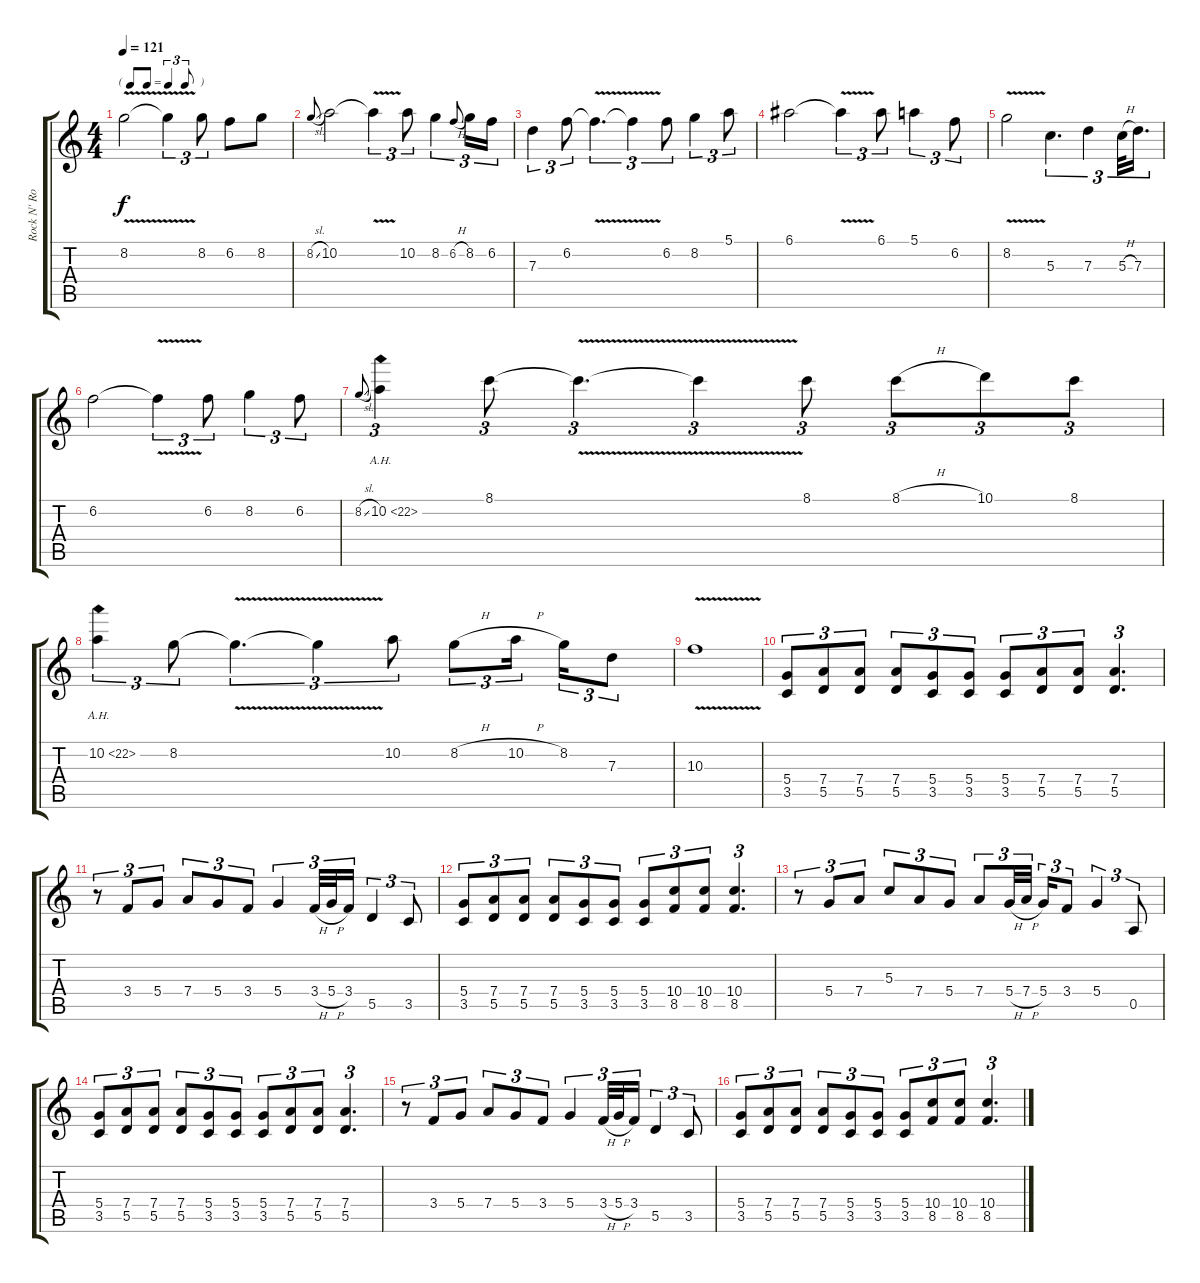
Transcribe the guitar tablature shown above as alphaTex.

\track ("Rock N' Rolf" "Rock N' Ro") {instrument distortionguitar}
\staff {score tabs}
\tuning (E4 B3 G3 D3 A2 E2) {hide}
\ts (4 4)
\tf triplet8th
\tempo 121
\clef g2
\ks c
8.2{v}.2{dy f} 8.2{t}.4{tu (3 2)} 8.2.8{tu (3 2)} 6.2.8 8.2.8 |
8.2{sl}.8{gr onbeat} 10.2.2 10.2{v t}.4{tu (3 2)} 10.2.8{tu (3 2)} 8.2.4{tu (3 2)} 6.2{h}.8{gr onbeat} 8.2.16{tu (3 2)} 6.2.16{tu (3 2)} |
7.3.4{tu (3 2)} 6.2.8{tu (3 2)} 6.2{v t}.4{d tu (3 2)} 6.2{t}.4{tu (3 2)} 6.2.8{tu (3 2)} 8.2.4{tu (3 2)} 5.1.8{tu (3 2)} |
6.1.2 6.1{v t}.4{tu (3 2)} 6.1.8{tu (3 2)} 5.1.4{tu (3 2)} 6.2.8{tu (3 2)} |
8.2{v}.2 5.3.4{d tu (3 2)} 7.3.4{tu (3 2)} 5.3{h}.32{tu (3 2)} 7.3.16{d tu (3 2)} |
6.2.2 6.2{v t}.4{tu (3 2)} 6.2.8{tu (3 2)} 8.2.4{tu (3 2)} 6.2.8{tu (3 2)} |
8.2{sl}.8{gr onbeat} 10.2{ah 12}.4{tu (3 2)} 8.1.8{tu (3 2)} 8.1{v t}.4{d tu (3 2)} 8.1{v t}.4{tu (3 2)} 8.1.8{tu (3 2)} 8.1{h}.8{tu (3 2)} 10.1.8{tu (3 2)} 8.1.8{tu (3 2)} |
10.2{ah 12}.4{tu (3 2)} 8.2.8{tu (3 2)} 8.2{v t}.4{d tu (3 2)} 8.2{v t}.4{tu (3 2)} 10.2.8{tu (3 2)} 8.2{h}.8{tu (3 2)} 10.2{h}.16{tu (3 2) beam splitsecondary} 8.2.16{tu (3 2)} 7.3.8{tu (3 2)} |
10.3{v}.1 |
(5.4 3.5).8{tu (3 2)} (7.4 5.5).8{tu (3 2)} (7.4 5.5).8{tu (3 2)} (7.4 5.5).8{tu (3 2)} (5.4 3.5).8{tu (3 2)} (5.4 3.5).8{tu (3 2)} (5.4 3.5).8{tu (3 2)} (7.4 5.5).8{tu (3 2)} (7.4 5.5).8{tu (3 2)} (7.4 5.5).4{d tu (3 2)} |
r.8{tu (3 2)} 3.4.8{tu (3 2)} 5.4.8{tu (3 2)} 7.4.8{tu (3 2)} 5.4.8{tu (3 2)} 3.4.8{tu (3 2)} 5.4.4{tu (3 2)} 3.4{h}.32{tu (3 2)} 5.4{h}.32{tu (3 2)} 3.4.16{tu (3 2)} 5.5.4{tu (3 2)} 3.5.8{tu (3 2)} |
(5.4 3.5).8{tu (3 2)} (7.4 5.5).8{tu (3 2)} (7.4 5.5).8{tu (3 2)} (7.4 5.5).8{tu (3 2)} (5.4 3.5).8{tu (3 2)} (5.4 3.5).8{tu (3 2)} (5.4 3.5).8{tu (3 2)} (10.4 8.5).8{tu (3 2)} (10.4 8.5).8{tu (3 2)} (10.4 8.5).4{d tu (3 2)} |
r.8{tu (3 2)} 5.4.8{tu (3 2)} 7.4.8{tu (3 2)} 5.3.8{tu (3 2)} 7.4.8{tu (3 2)} 5.4.8{tu (3 2)} 7.4.8{tu (3 2)} 5.4{h}.32{tu (3 2)} 7.4{h}.32{tu (3 2) beam splitsecondary} 5.4.16{tu (3 2)} 3.4.8{tu (3 2)} 5.4.4{tu (3 2)} 0.5.8{tu (3 2)} |
(5.4 3.5).8{tu (3 2)} (7.4 5.5).8{tu (3 2)} (7.4 5.5).8{tu (3 2)} (7.4 5.5).8{tu (3 2)} (5.4 3.5).8{tu (3 2)} (5.4 3.5).8{tu (3 2)} (5.4 3.5).8{tu (3 2)} (7.4 5.5).8{tu (3 2)} (7.4 5.5).8{tu (3 2)} (7.4 5.5).4{d tu (3 2)} |
r.8{tu (3 2)} 3.4.8{tu (3 2)} 5.4.8{tu (3 2)} 7.4.8{tu (3 2)} 5.4.8{tu (3 2)} 3.4.8{tu (3 2)} 5.4.4{tu (3 2)} 3.4{h}.32{tu (3 2)} 5.4{h}.32{tu (3 2)} 3.4.16{tu (3 2)} 5.5.4{tu (3 2)} 3.5.8{tu (3 2)} |
(5.4 3.5).8{tu (3 2)} (7.4 5.5).8{tu (3 2)} (7.4 5.5).8{tu (3 2)} (7.4 5.5).8{tu (3 2)} (5.4 3.5).8{tu (3 2)} (5.4 3.5).8{tu (3 2)} (5.4 3.5).8{tu (3 2)} (10.4 8.5).8{tu (3 2)} (10.4 8.5).8{tu (3 2)} (10.4 8.5).4{d tu (3 2)}
